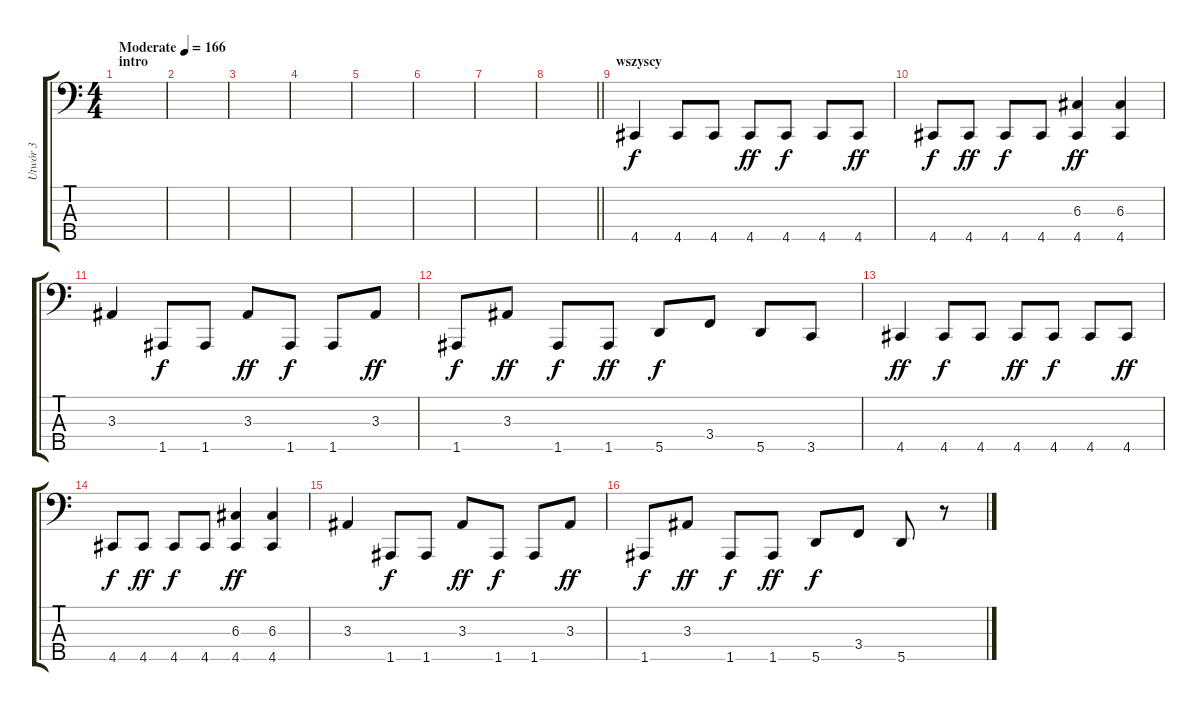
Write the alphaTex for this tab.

\track ("Utwór 3" "Utwór 3") {instrument electricbassfinger}
\staff {score tabs}
\tuning (F2 C2 G1 D1 A0) {hide}
\ts (4 4)
\section ("" "intro")
\tempo (166 "Moderate")
\clef f4
\ks c
|
|
|
|
|
|
|
\barLineRight lightlight
|
\section ("" "wszyscy")
4.5.4 4.5.8{dy f} 4.5.8 4.5.8{dy ff} 4.5.8{dy f} 4.5.8 4.5.8{dy ff} |
4.5.8{dy f} 4.5.8{dy ff} 4.5.8{dy f} 4.5.8 (6.3 4.5).4{dy ff} (6.3 4.5).4 |
3.3.4 1.5.8{dy f} 1.5.8 3.3.8{dy ff} 1.5.8{dy f} 1.5.8 3.3.8{dy ff} |
1.5.8{dy f} 3.3.8{dy ff} 1.5.8{dy f} 1.5.8{dy ff} 5.5.8{dy f} 3.4.8 5.5.8 3.5.8 |
4.5.4{dy ff} 4.5.8{dy f} 4.5.8 4.5.8{dy ff} 4.5.8{dy f} 4.5.8 4.5.8{dy ff} |
4.5.8{dy f} 4.5.8{dy ff} 4.5.8{dy f} 4.5.8 (6.3 4.5).4{dy ff} (6.3 4.5).4 |
3.3.4 1.5.8{dy f} 1.5.8 3.3.8{dy ff} 1.5.8{dy f} 1.5.8 3.3.8{dy ff} |
1.5.8{dy f} 3.3.8{dy ff} 1.5.8{dy f} 1.5.8{dy ff} 5.5.8{dy f} 3.4.8 5.5.8 r.8
